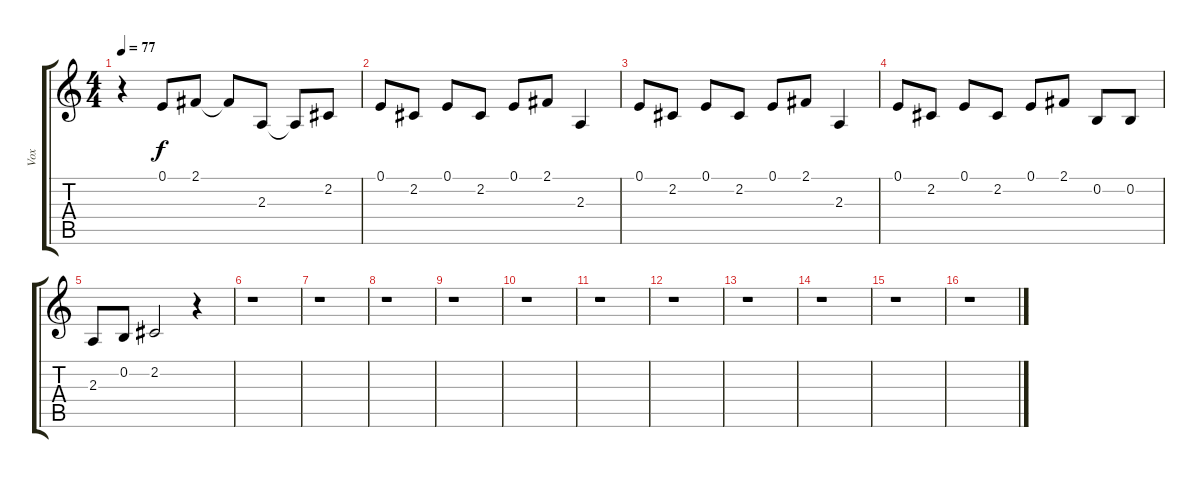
\track ("Vox" "Vox") {instrument bassoon}
\staff {score tabs}
\tuning (E4 B3 G3 D3 A2 E2) {hide}
\ts (4 4)
\tempo 77
\clef g2
\ks c
r.4{dy f} 0.1.8 2.1.8 2.1{t}.8 2.3.8 2.3{t}.8 2.2.8 |
0.1.8 2.2.8 0.1.8 2.2.8 0.1.8 2.1.8 2.3.4 |
0.1.8 2.2.8 0.1.8 2.2.8 0.1.8 2.1.8 2.3.4 |
0.1.8 2.2.8 0.1.8 2.2.8 0.1.8 2.1.8 0.2.8 0.2.8 |
2.3.8 0.2.8 2.2.2 r.4 |
r.1 |
r.1 |
r.1 |
r.1 |
r.1 |
r.1 |
r.1 |
r.1 |
r.1 |
r.1 |
r.1
